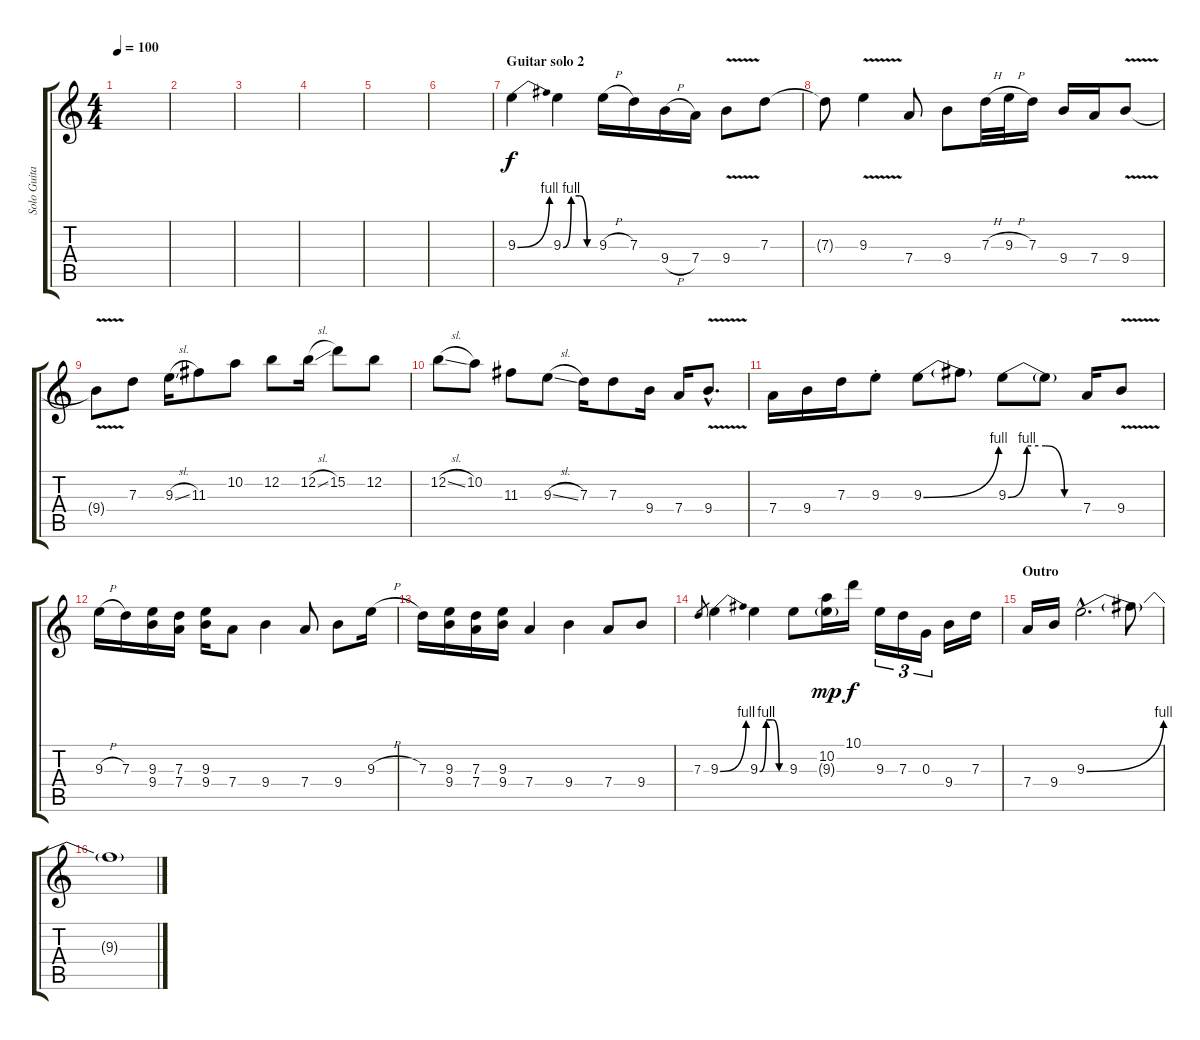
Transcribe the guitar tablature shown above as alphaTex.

\track ("Solo Guitar" "Solo Guita") {instrument distortionguitar}
\staff {score tabs}
\tuning (E4 B3 G3 D3 A2 E2) {hide}
\ts (4 4)
\tempo 100
\clef g2
\ks c
|
|
|
|
|
|
\section ("" "Guitar solo 2")
9.3{be (bend 0 0 60 4)}.4{instrument distortionguitar} 9.3{be (custom 0 0 15 4 30 4 45 0 60 0)}.4 9.3{h}.16 7.3.16 9.4{h}.16 7.4.16 9.4{v}.8 7.3.8 |
7.3{t}.8 9.3{v}.4 7.4.8 9.4.8 7.3{h}.32 9.3{h}.32 7.3.16 9.4.16 7.4.16 9.4{v}.8 |
9.4{t}.8 7.3.8 9.3{sl}.16 11.3.8 10.2.8 12.2.8 12.2{sl}.16 15.2.8 12.2.8 |
12.2{sl}.8 10.2.8 11.3.8 9.3{sl}.8 7.3.16 7.3.8 9.4.16 7.4.16 9.4{v hac}.8{d} |
7.4.16 9.4.16 7.3.16 9.3{st}.8 9.3{be (bend 0 0 60 4)}.8 9.3{t}.8 9.3{be (custom 0 0 15 4 30 4 45 0 60 0)}.8 9.3{t}.8 7.4.16 9.4{v}.8 |
9.3{h}.16 7.3.16 (9.3 9.4).16 (7.3 7.4).16 (9.3 9.4).16 7.4.8 9.4.4 7.4.8 9.4.8 9.3{h}.16 |
7.3.16 (9.3 9.4).16 (7.3 7.4).16 (9.3 9.4).16 7.4.4 9.4.4 7.4.8 9.4.8 |
7.3.8{gr} 9.3{be (bend 0 0 60 4)}.4 9.3{be (custom 0 0 15 4 30 4 45 0 60 0)}.4 9.3.8 (10.2 9.3{g}).16{dy mp} 10.1.16{dy f} 9.3.16{tu (3 2)} 7.3.16{tu (3 2)} 0.3.16{tu (3 2)} 9.4.16 7.3.16 |
\section ("" "Outro")
7.4.16 9.4.16 9.3{be (bend 0 0 60 4) hac}.2{d} 9.3{t}.8{volume 6} |
9.3{t}.1
